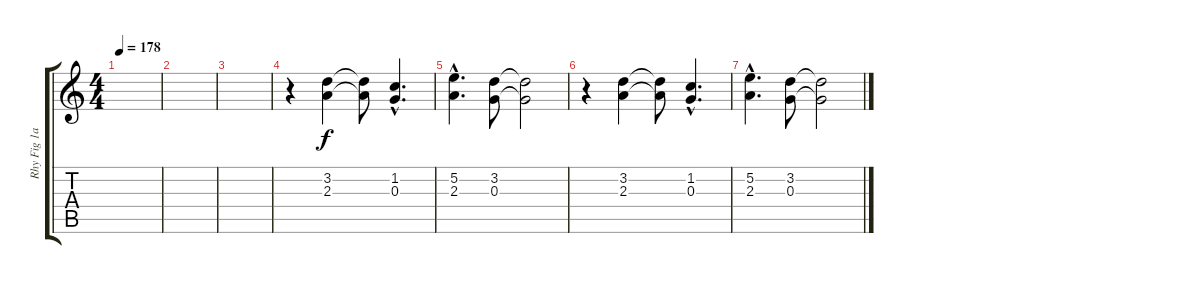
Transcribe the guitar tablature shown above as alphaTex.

\track ("Rhy Fig 1a" "Rhy Fig 1a") {instrument overdrivenguitar}
\staff {score tabs}
\tuning (E4 B3 G3 D3 A2 E2) {hide}
\ts (4 4)
\tempo 178
\clef g2
\ks c
|
|
|
r.4 (3.2 2.3).4 (3.2{t} 2.3{t}).8 (1.2{hac} 0.3{hac}).4{d} |
(5.2{hac} 2.3{hac}).4{d} (3.2 0.3).8 (3.2{t} 0.3{t}).2 |
r.4 (3.2 2.3).4 (3.2{t} 2.3{t}).8 (1.2{hac} 0.3{hac}).4{d} |
(5.2{hac} 2.3{hac}).4{d} (3.2 0.3).8 (3.2{t} 0.3{t}).2
